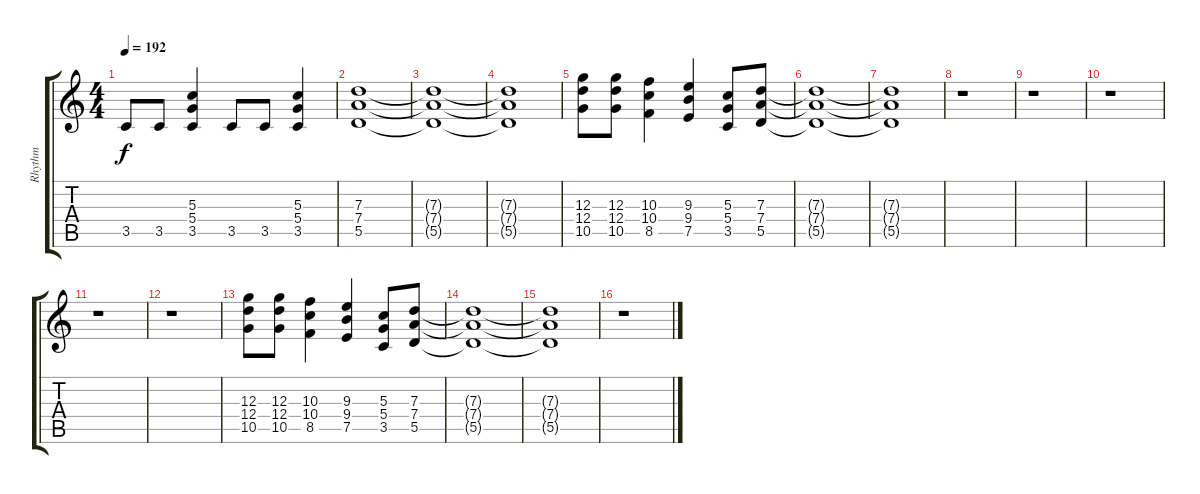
\track ("Rhythm" "Rhythm") {instrument distortionguitar}
\staff {score tabs}
\tuning (E4 B3 G3 D3 A2 E2) {hide}
\ts (4 4)
\tempo 192
\clef g2
\ks c
3.5.8{dy f} 3.5.8 (5.3 5.4 3.5).4 3.5.8 3.5.8 (5.3 5.4 3.5).4 |
(7.3 7.4 5.5).1 |
(7.3{t} 7.4{t} 5.5{t}).1 |
(7.3{t} 7.4{t} 5.5{t}).1 |
(12.3 12.4 10.5).8 (12.3 12.4 10.5).8 (10.3 10.4 8.5).4 (9.3 9.4 7.5).4 (5.3 5.4 3.5).8 (7.3 7.4 5.5).8 |
(7.3{t} 7.4{t} 5.5{t}).1 |
(7.3{t} 7.4{t} 5.5{t}).1 |
r.1 |
r.1 |
r.1 |
r.1 |
r.1 |
(12.3 12.4 10.5).8 (12.3 12.4 10.5).8 (10.3 10.4 8.5).4 (9.3 9.4 7.5).4 (5.3 5.4 3.5).8 (7.3 7.4 5.5).8 |
(7.3{t} 7.4{t} 5.5{t}).1 |
(7.3{t} 7.4{t} 5.5{t}).1 |
r.1
